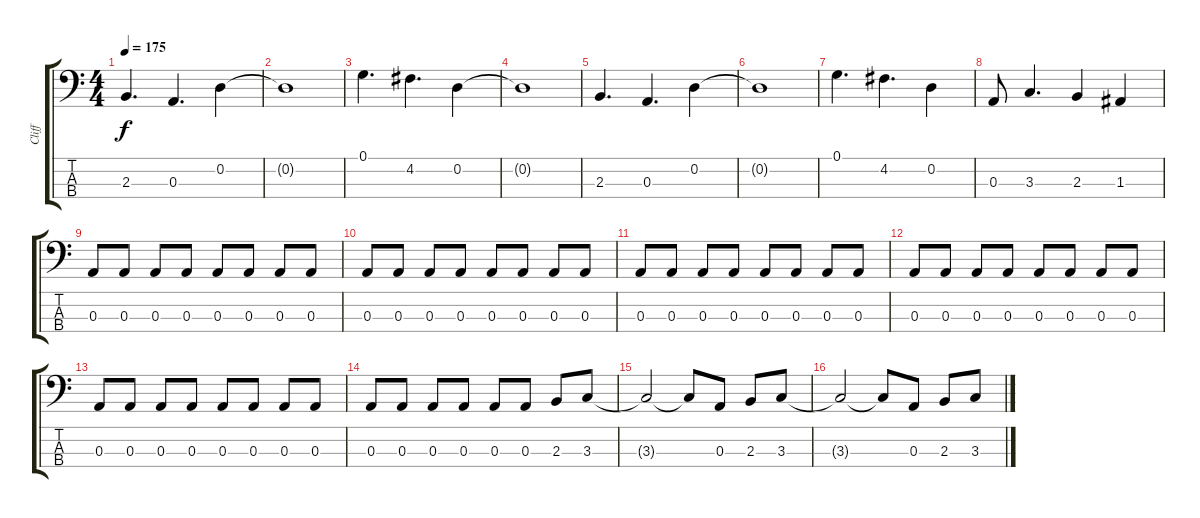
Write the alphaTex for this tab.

\track ("Cliff " "Cliff ") {instrument electricbassfinger}
\staff {score tabs}
\tuning (G2 D2 A1 E1) {hide}
\ts (4 4)
\tempo 175
\clef f4
\ks c
2.3.4{d dy f} 0.3.4{d} 0.2.4 |
0.2{t}.1 |
0.1.4{d} 4.2.4{d} 0.2.4 |
0.2{t}.1 |
2.3.4{d} 0.3.4{d} 0.2.4 |
0.2{t}.1 |
0.1.4{d} 4.2.4{d} 0.2.4 |
0.3.8 3.3.4{d} 2.3.4 1.3.4 |
0.3.8 0.3.8 0.3.8 0.3.8 0.3.8 0.3.8 0.3.8 0.3.8 |
0.3.8 0.3.8 0.3.8 0.3.8 0.3.8 0.3.8 0.3.8 0.3.8 |
0.3.8 0.3.8 0.3.8 0.3.8 0.3.8 0.3.8 0.3.8 0.3.8 |
0.3.8 0.3.8 0.3.8 0.3.8 0.3.8 0.3.8 0.3.8 0.3.8 |
0.3.8 0.3.8 0.3.8 0.3.8 0.3.8 0.3.8 0.3.8 0.3.8 |
0.3.8 0.3.8 0.3.8 0.3.8 0.3.8 0.3.8 2.3.8 3.3.8 |
3.3{t}.2 3.3{t}.8 0.3.8 2.3.8 3.3.8 |
3.3{t}.2 3.3{t}.8 0.3.8 2.3.8 3.3.8
